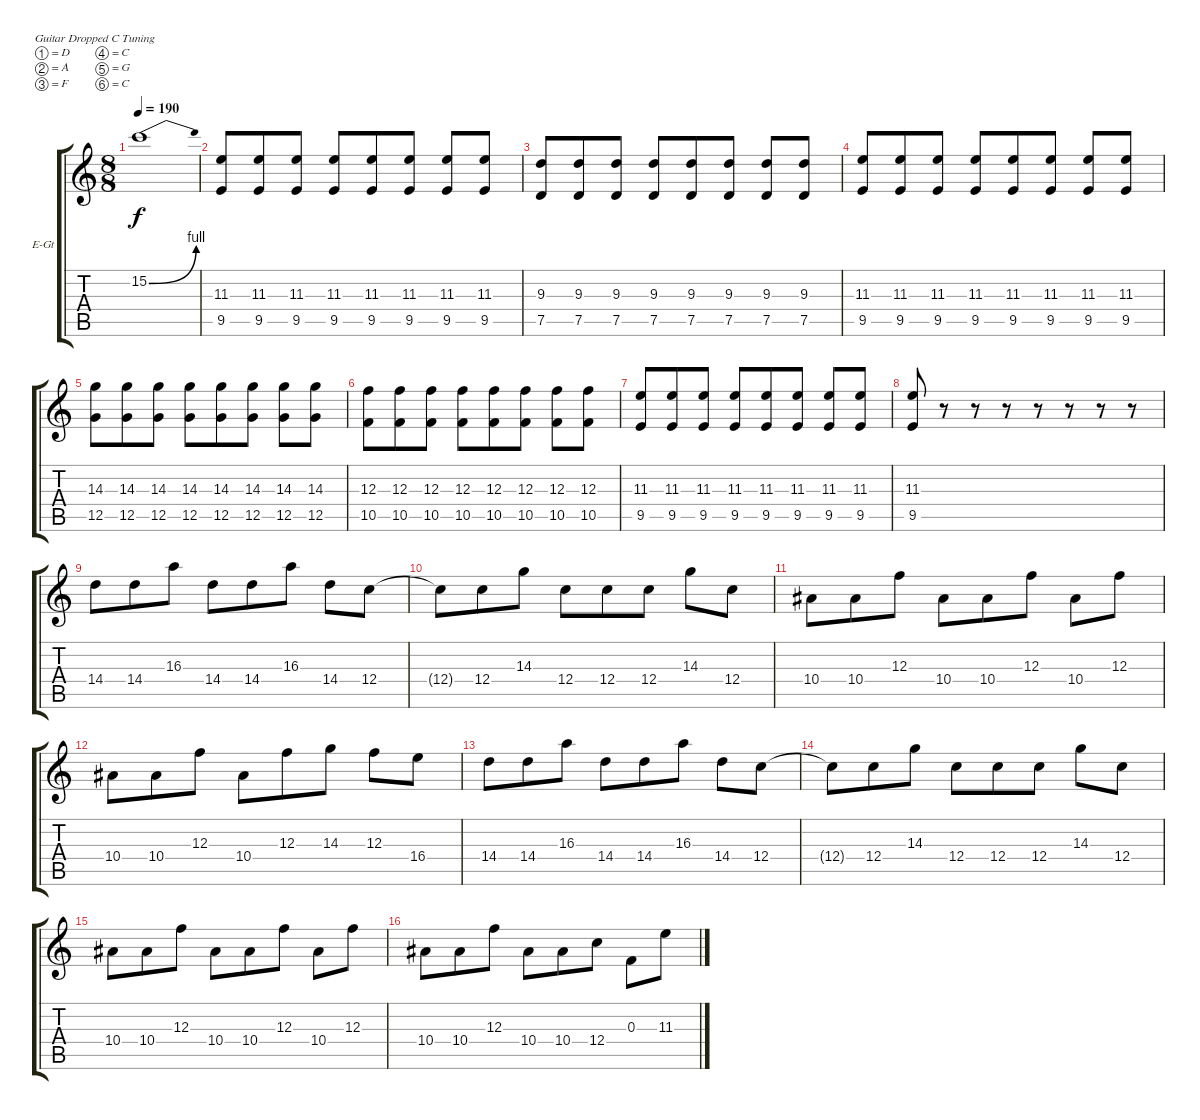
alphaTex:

\defaultSystemsLayout 4
\bracketExtendMode groupsimilarinstruments
\firstSystemTrackNameOrientation horizontal
\otherSystemsTrackNameOrientation horizontal
\track ("Electric Guitar" "E-Gt") {instrument distortionguitar}
\staff {score tabs}
\tuning (D4 A3 F3 C3 G2 C2)
\ts (8 8)
\tempo 190
\clef g2
\ks c
15.2{be (bend 0 0 15 4)}.1{dy f} |
(9.5 11.3).8 (9.5 11.3).8 (9.5 11.3).8 (9.5 11.3).8 (9.5 11.3).8 (9.5 11.3).8 (9.5 11.3).8 (9.5 11.3).8 |
(7.5 9.3).8 (7.5 9.3).8 (7.5 9.3).8 (7.5 9.3).8 (7.5 9.3).8 (7.5 9.3).8 (7.5 9.3).8 (7.5 9.3).8 |
(9.5 11.3).8 (9.5 11.3).8 (9.5 11.3).8 (9.5 11.3).8 (9.5 11.3).8 (9.5 11.3).8 (9.5 11.3).8 (9.5 11.3).8 |
(12.5 14.3).8 (12.5 14.3).8 (12.5 14.3).8 (12.5 14.3).8 (12.5 14.3).8 (12.5 14.3).8 (12.5 14.3).8 (12.5 14.3).8 |
(10.5 12.3).8 (10.5 12.3).8 (10.5 12.3).8 (10.5 12.3).8 (10.5 12.3).8 (10.5 12.3).8 (10.5 12.3).8 (10.5 12.3).8 |
(9.5 11.3).8 (9.5 11.3).8 (9.5 11.3).8 (9.5 11.3).8 (9.5 11.3).8 (9.5 11.3).8 (9.5 11.3).8 (9.5 11.3).8 |
(9.5 11.3).8 r.8 r.8 r.8 r.8 r.8 r.8 r.8 |
14.4.8 14.4.8 16.3.8 14.4.8 14.4.8 16.3.8 14.4.8 12.4.8 |
12.4{t}.8 12.4.8 14.3.8 12.4.8 12.4.8 12.4.8 14.3.8 12.4.8 |
10.4.8 10.4.8 12.3.8 10.4.8 10.4.8 12.3.8 10.4.8 12.3.8 |
10.4.8 10.4.8 12.3.8 10.4.8 12.3.8 14.3.8 12.3.8 16.4.8 |
14.4.8 14.4.8 16.3.8 14.4.8 14.4.8 16.3.8 14.4.8 12.4.8 |
12.4{t}.8 12.4.8 14.3.8 12.4.8 12.4.8 12.4.8 14.3.8 12.4.8 |
10.4.8 10.4.8 12.3.8 10.4.8 10.4.8 12.3.8 10.4.8 12.3.8 |
10.4.8 10.4.8 12.3.8 10.4.8 10.4.8 12.4.8 0.3.8 11.3.8
